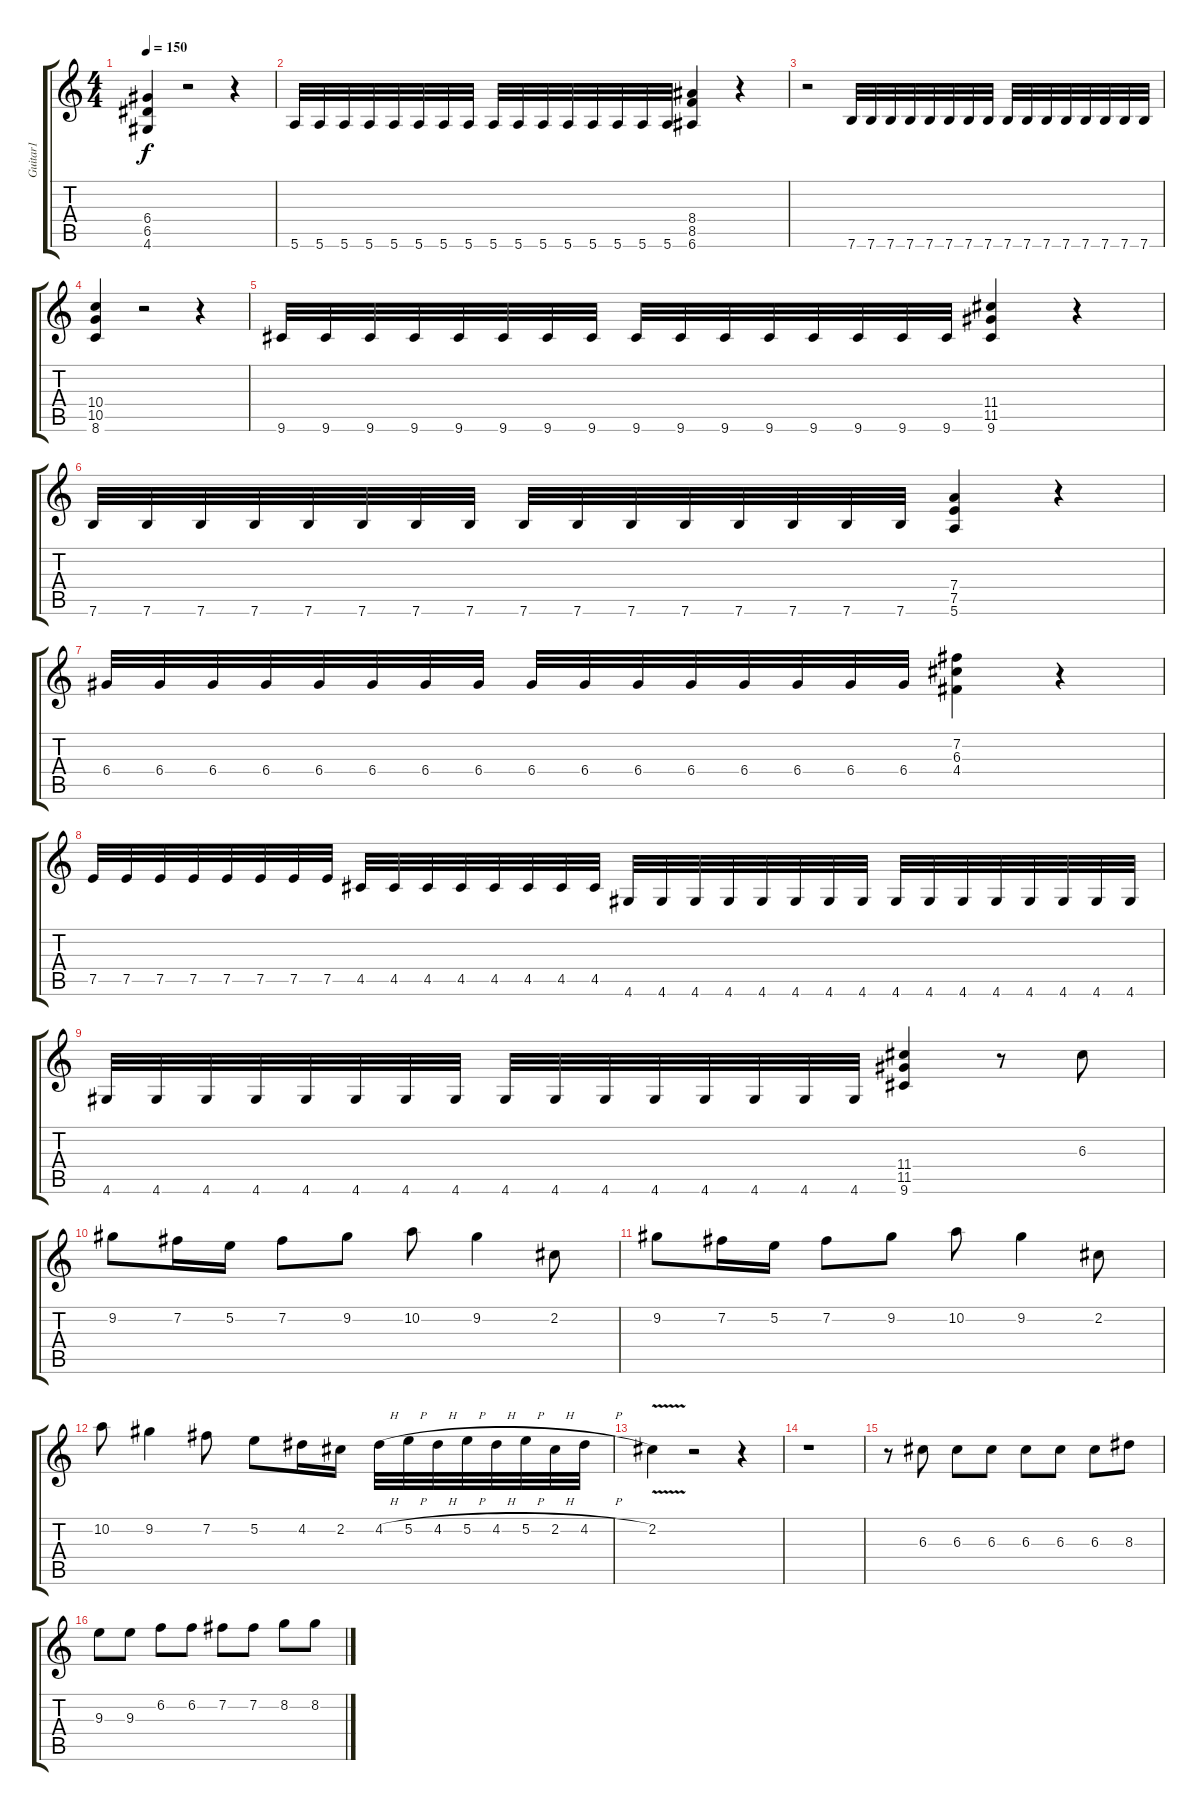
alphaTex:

\track ("Guitar1" "Guitar1") {instrument distortionguitar}
\staff {score tabs}
\tuning (E4 B3 G3 D3 A2 E2) {hide}
\ts (4 4)
\tempo 150
\clef g2
\ks c
(6.4 6.5 4.6).4{dy f} r.2 r.4 |
5.6.32 5.6.32 5.6.32 5.6.32 5.6.32 5.6.32 5.6.32 5.6.32 5.6.32 5.6.32 5.6.32 5.6.32 5.6.32 5.6.32 5.6.32 5.6.32 (8.4 8.5 6.6).4 r.4 |
r.2 7.6.32 7.6.32 7.6.32 7.6.32 7.6.32 7.6.32 7.6.32 7.6.32 7.6.32 7.6.32 7.6.32 7.6.32 7.6.32 7.6.32 7.6.32 7.6.32 |
(10.4 10.5 8.6).4 r.2 r.4 |
9.6.32 9.6.32 9.6.32 9.6.32 9.6.32 9.6.32 9.6.32 9.6.32 9.6.32 9.6.32 9.6.32 9.6.32 9.6.32 9.6.32 9.6.32 9.6.32 (11.4 11.5 9.6).4 r.4 |
7.6.32 7.6.32 7.6.32 7.6.32 7.6.32 7.6.32 7.6.32 7.6.32 7.6.32 7.6.32 7.6.32 7.6.32 7.6.32 7.6.32 7.6.32 7.6.32 (7.4 7.5 5.6).4 r.4 |
6.4.32 6.4.32 6.4.32 6.4.32 6.4.32 6.4.32 6.4.32 6.4.32 6.4.32 6.4.32 6.4.32 6.4.32 6.4.32 6.4.32 6.4.32 6.4.32 (7.2 6.3 4.4).4 r.4 |
7.5.32 7.5.32 7.5.32 7.5.32 7.5.32 7.5.32 7.5.32 7.5.32 4.5.32 4.5.32 4.5.32 4.5.32 4.5.32 4.5.32 4.5.32 4.5.32 4.6.32 4.6.32 4.6.32 4.6.32 4.6.32 4.6.32 4.6.32 4.6.32 4.6.32 4.6.32 4.6.32 4.6.32 4.6.32 4.6.32 4.6.32 4.6.32 |
4.6.32 4.6.32 4.6.32 4.6.32 4.6.32 4.6.32 4.6.32 4.6.32 4.6.32 4.6.32 4.6.32 4.6.32 4.6.32 4.6.32 4.6.32 4.6.32 (11.4 11.5 9.6).4 r.8 6.3.8 |
9.2.8 7.2.16 5.2.16 7.2.8 9.2.8 10.2.8 9.2.4 2.2.8 |
9.2.8 7.2.16 5.2.16 7.2.8 9.2.8 10.2.8 9.2.4 2.2.8 |
10.2.8 9.2.4 7.2.8 5.2.8 4.2.16 2.2.16 4.2{h}.32 5.2{h}.32 4.2{h}.32 5.2{h}.32 4.2{h}.32 5.2{h}.32 2.2{h}.32 4.2{h}.32 |
2.2{v}.4 r.2 r.4 |
r.1 |
r.8 6.3.8 6.3.8 6.3.8 6.3.8 6.3.8 6.3.8 8.3.8 |
9.3.8 9.3.8 6.2.8 6.2.8 7.2.8 7.2.8 8.2.8 8.2.8
